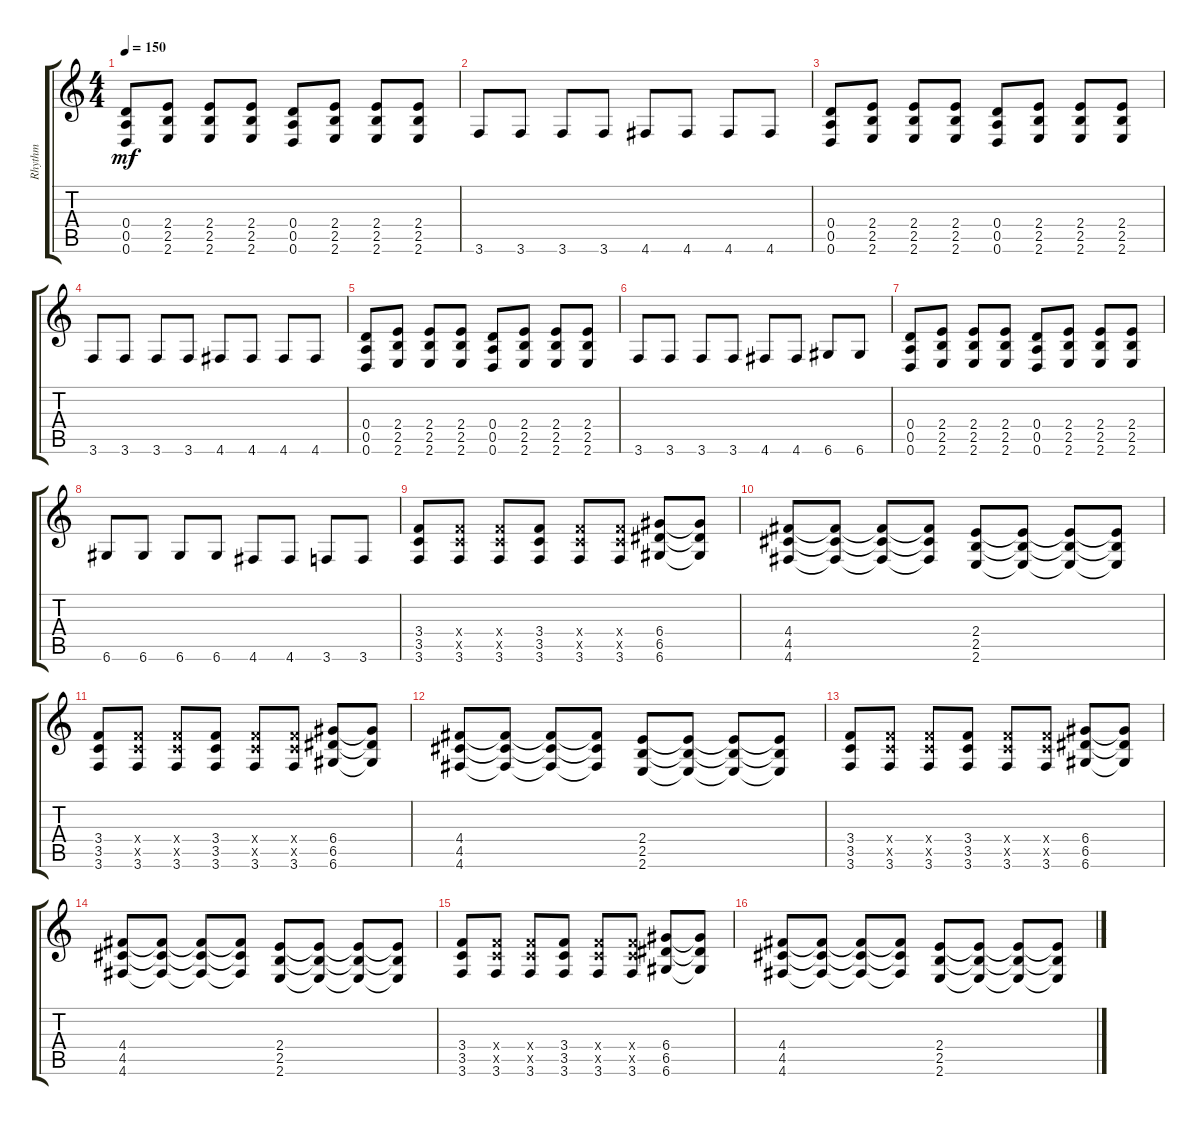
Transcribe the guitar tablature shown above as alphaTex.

\track ("Rhythm" "Rhythm") {instrument distortionguitar}
\staff {score tabs}
\tuning (E4 B3 G3 D3 A2 D2) {hide}
\ts (4 4)
\tempo 150
\clef g2
\ks c
(0.4 0.5 0.6).8{dy mf instrument distortionguitar} (2.4 2.5 2.6).8 (2.4 2.5 2.6).8 (2.4 2.5 2.6).8 (0.4 0.5 0.6).8 (2.4 2.5 2.6).8 (2.4 2.5 2.6).8 (2.4 2.5 2.6).8 |
3.6.8 3.6.8 3.6.8 3.6.8 4.6.8 4.6.8 4.6.8 4.6.8 |
(0.4 0.5 0.6).8 (2.4 2.5 2.6).8 (2.4 2.5 2.6).8 (2.4 2.5 2.6).8 (0.4 0.5 0.6).8 (2.4 2.5 2.6).8 (2.4 2.5 2.6).8 (2.4 2.5 2.6).8 |
3.6.8 3.6.8 3.6.8 3.6.8 4.6.8 4.6.8 4.6.8 4.6.8 |
(0.4 0.5 0.6).8 (2.4 2.5 2.6).8 (2.4 2.5 2.6).8 (2.4 2.5 2.6).8 (0.4 0.5 0.6).8 (2.4 2.5 2.6).8 (2.4 2.5 2.6).8 (2.4 2.5 2.6).8 |
3.6.8 3.6.8 3.6.8 3.6.8 4.6.8 4.6.8 6.6.8 6.6.8 |
(0.4 0.5 0.6).8 (2.4 2.5 2.6).8 (2.4 2.5 2.6).8 (2.4 2.5 2.6).8 (0.4 0.5 0.6).8 (2.4 2.5 2.6).8 (2.4 2.5 2.6).8 (2.4 2.5 2.6).8 |
6.6.8 6.6.8 6.6.8 6.6.8 4.6.8 4.6.8 3.6.8 3.6.8 |
(3.4 3.5 3.6).8 (3.4{x} 3.5{x} 3.6).8 (3.4{x} 3.5{x} 3.6).8 (3.4 3.5 3.6).8 (3.4{x} 3.5{x} 3.6).8 (3.4{x} 3.5{x} 3.6).8 (6.4 6.5 6.6).8 (6.4{t} 6.5{t} 6.6{t}).8 |
(4.4 4.5 4.6).8 (4.4{t} 4.5{t} 4.6{t}).8 (4.4{t} 4.5{t} 4.6{t}).8 (4.4{t} 4.5{t} 4.6{t}).8 (2.4 2.5 2.6).8 (2.4{t} 2.5{t} 2.6{t}).8 (2.4{t} 2.5{t} 2.6{t}).8 (2.4{t} 2.5{t} 2.6{t}).8 |
(3.4 3.5 3.6).8 (3.4{x} 3.5{x} 3.6).8 (3.4{x} 3.5{x} 3.6).8 (3.4 3.5 3.6).8 (3.4{x} 3.5{x} 3.6).8 (3.4{x} 3.5{x} 3.6).8 (6.4 6.5 6.6).8 (6.4{t} 6.5{t} 6.6{t}).8 |
(4.4 4.5 4.6).8 (4.4{t} 4.5{t} 4.6{t}).8 (4.4{t} 4.5{t} 4.6{t}).8 (4.4{t} 4.5{t} 4.6{t}).8 (2.4 2.5 2.6).8 (2.4{t} 2.5{t} 2.6{t}).8 (2.4{t} 2.5{t} 2.6{t}).8 (2.4{t} 2.5{t} 2.6{t}).8 |
(3.4 3.5 3.6).8 (3.4{x} 3.5{x} 3.6).8 (3.4{x} 3.5{x} 3.6).8 (3.4 3.5 3.6).8 (3.4{x} 3.5{x} 3.6).8 (3.4{x} 3.5{x} 3.6).8 (6.4 6.5 6.6).8 (6.4{t} 6.5{t} 6.6{t}).8 |
(4.4 4.5 4.6).8 (4.4{t} 4.5{t} 4.6{t}).8 (4.4{t} 4.5{t} 4.6{t}).8 (4.4{t} 4.5{t} 4.6{t}).8 (2.4 2.5 2.6).8 (2.4{t} 2.5{t} 2.6{t}).8 (2.4{t} 2.5{t} 2.6{t}).8 (2.4{t} 2.5{t} 2.6{t}).8 |
(3.4 3.5 3.6).8 (3.4{x} 3.5{x} 3.6).8 (3.4{x} 3.5{x} 3.6).8 (3.4 3.5 3.6).8 (3.4{x} 3.5{x} 3.6).8 (3.4{x} 3.5{x} 3.6).8 (6.4 6.5 6.6).8 (6.4{t} 6.5{t} 6.6{t}).8 |
(4.4 4.5 4.6).8 (4.4{t} 4.5{t} 4.6{t}).8 (4.4{t} 4.5{t} 4.6{t}).8 (4.4{t} 4.5{t} 4.6{t}).8 (2.4 2.5 2.6).8 (2.4{t} 2.5{t} 2.6{t}).8 (2.4{t} 2.5{t} 2.6{t}).8 (2.4{t} 2.5{t} 2.6{t}).8
